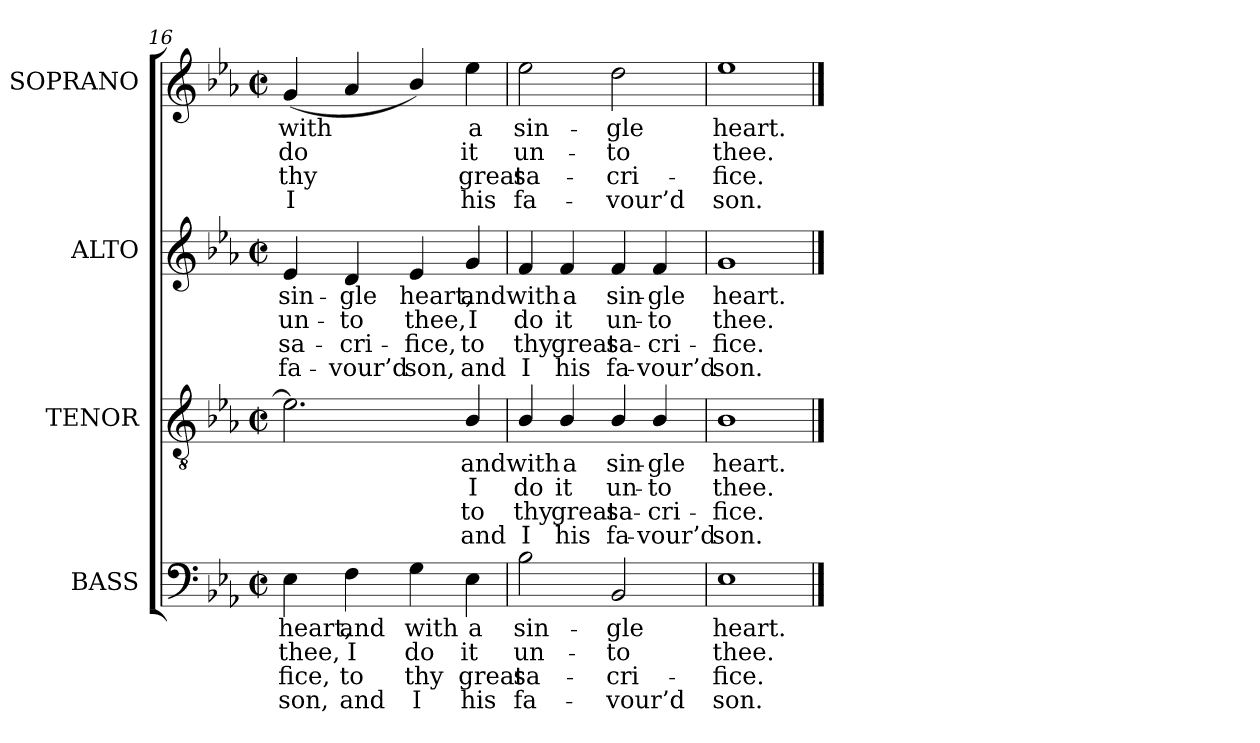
**kern	**text	**text	**text	**text	**kern	**text	**text	**text	**text	**kern	**text	**text	**text	**text	**kern	**text	**text	**text	**text
*part4	*part4	*part4	*part4	*part4	*part3	*part3	*part3	*part3	*part3	*part2	*part2	*part2	*part2	*part2	*part1	*part1	*part1	*part1	*part1
*staff4	*staff4	*staff4	*staff4	*staff4	*staff3	*staff3	*staff3	*staff3	*staff3	*staff2	*staff2	*staff2	*staff2	*staff2	*staff1	*staff1	*staff1	*staff1	*staff1
*I"BASS	*	*	*	*	*I"TENOR	*	*	*	*	*I"ALTO	*	*	*	*	*I"SOPRANO	*	*	*	*
*I'B.	*	*	*	*	*I'T.	*	*	*	*	*I'A.	*	*	*	*	*I'S.	*	*	*	*
*clefF4	*	*	*	*	*clefGv2	*	*	*	*	*clefG2	*	*	*	*	*clefG2	*	*	*	*
*	*	*	*	*	*ITrd7c12	*	*	*	*	*	*	*	*	*	*	*	*	*	*
*k[b-e-a-]	*	*	*	*	*k[b-e-a-]	*	*	*	*	*k[b-e-a-]	*	*	*	*	*k[b-e-a-]	*	*	*	*
*E-:	*	*	*	*	*E-:	*	*	*	*	*E-:	*	*	*	*	*E-:	*	*	*	*
*M2/2	*	*	*	*	*M2/2	*	*	*	*	*M2/2	*	*	*	*	*M2/2	*	*	*	*
*met(c|)	*	*	*	*	*met(c|)	*	*	*	*	*met(c|)	*	*	*	*	*met(c|)	*	*	*	*
=16	=16	=16	=16	=16	=16	=16	=16	=16	=16	=16	=16	=16	=16	=16	=16	=16	=16	=16	=16
!	!LO:LY:b:color=#000000	!LO:LY:b:color=#000000	!LO:LY:b:color=#000000	!LO:LY:b:color=#000000	!	!	!	!	!	!	!	!	!	!	!	!	!	!	!
!	!	!	!	!	!	!	!	!	!	!	!LO:LY:b:color=#000000	!LO:LY:b:color=#000000	!LO:LY:b:color=#000000	!LO:LY:b:color=#000000	!	!	!	!	!
!	!	!	!	!	!	!	!	!	!	!	!	!	!	!	!	!LO:LY:b:color=#000000	!LO:LY:b:color=#000000	!LO:LY:b:color=#000000	!LO:LY:b:color=#000000
4E-i\	heart,	thee,	fice,	son,	2.E-i\]	.	.	.	.	4e-i/	sin-	un-	sa-	-fa-	(4gi/	with	do	thy	I
!	!LO:LY:b:color=#000000	!LO:LY:b:color=#000000	!LO:LY:b:color=#000000	!LO:LY:b:color=#000000	!	!	!	!	!	!	!	!	!	!	!	!	!	!	!
!	!	!	!	!	!	!	!	!	!	!	!LO:LY:b:color=#000000	!LO:LY:b:color=#000000	!LO:LY:b:color=#000000	!LO:LY:b:color=#000000	!	!	!	!	!
4Fi\	and	I	to	and	.	.	.	.	.	4di/	-gle	-to	-cri-	-vour’d	4a-i/	.	.	.	.
!	!LO:LY:b:color=#000000	!LO:LY:b:color=#000000	!LO:LY:b:color=#000000	!LO:LY:b:color=#000000	!	!	!	!	!	!	!	!	!	!	!	!	!	!	!
!	!	!	!	!	!	!	!	!	!	!	!LO:LY:b:color=#000000	!LO:LY:b:color=#000000	!LO:LY:b:color=#000000	!LO:LY:b:color=#000000	!	!	!	!	!
4Gi\	with	do	thy	I	.	.	.	.	.	4e-i/	heart,	thee,	fice,	son,	4b-i/)	.	.	.	.
!	!LO:LY:b:color=#000000	!LO:LY:b:color=#000000	!LO:LY:b:color=#000000	!LO:LY:b:color=#000000	!	!	!	!	!	!	!	!	!	!	!	!	!	!	!
!	!	!	!	!	!	!LO:LY:b:color=#000000	!LO:LY:b:color=#000000	!LO:LY:b:color=#000000	!LO:LY:b:color=#000000	!	!	!	!	!	!	!	!	!	!
!	!	!	!	!	!	!	!	!	!	!	!LO:LY:b:color=#000000	!LO:LY:b:color=#000000	!LO:LY:b:color=#000000	!LO:LY:b:color=#000000	!	!	!	!	!
!	!	!	!	!	!	!	!	!	!	!	!	!	!	!	!	!LO:LY:b:color=#000000	!LO:LY:b:color=#000000	!LO:LY:b:color=#000000	!LO:LY:b:color=#000000
4E-i\	a	it	great	his	4BB-i/	and	I	to	and	4gi/	and	I	to	and	4ee-i\	a	it	great	his
=17	=17	=17	=17	=17	=17	=17	=17	=17	=17	=17	=17	=17	=17	=17	=17	=17	=17	=17	=17
!	!LO:LY:b:color=#000000	!LO:LY:b:color=#000000	!LO:LY:b:color=#000000	!LO:LY:b:color=#000000	!	!	!	!	!	!	!	!	!	!	!	!	!	!	!
!	!	!	!	!	!	!LO:LY:b:color=#000000	!LO:LY:b:color=#000000	!LO:LY:b:color=#000000	!LO:LY:b:color=#000000	!	!	!	!	!	!	!	!	!	!
!	!	!	!	!	!	!	!	!	!	!	!LO:LY:b:color=#000000	!LO:LY:b:color=#000000	!LO:LY:b:color=#000000	!LO:LY:b:color=#000000	!	!	!	!	!
!	!	!	!	!	!	!	!	!	!	!	!	!	!	!	!	!LO:LY:b:color=#000000	!LO:LY:b:color=#000000	!LO:LY:b:color=#000000	!LO:LY:b:color=#000000
2B-i\	sin-	un-	sa-	-fa-	4BB-i/	with	do	thy	I	4fi/	with	do	thy	I	2ee-i\	sin-	un-	sa-	-fa-
!	!	!	!	!	!	!LO:LY:b:color=#000000	!LO:LY:b:color=#000000	!LO:LY:b:color=#000000	!LO:LY:b:color=#000000	!	!	!	!	!	!	!	!	!	!
!	!	!	!	!	!	!	!	!	!	!	!LO:LY:b:color=#000000	!LO:LY:b:color=#000000	!LO:LY:b:color=#000000	!LO:LY:b:color=#000000	!	!	!	!	!
.	.	.	.	.	4BB-i/	a	it	great	his	4fi/	a	it	great	his	.	.	.	.	.
!	!LO:LY:b:color=#000000	!LO:LY:b:color=#000000	!LO:LY:b:color=#000000	!LO:LY:b:color=#000000	!	!	!	!	!	!	!	!	!	!	!	!	!	!	!
!	!	!	!	!	!	!LO:LY:b:color=#000000	!LO:LY:b:color=#000000	!LO:LY:b:color=#000000	!LO:LY:b:color=#000000	!	!	!	!	!	!	!	!	!	!
!	!	!	!	!	!	!	!	!	!	!	!LO:LY:b:color=#000000	!LO:LY:b:color=#000000	!LO:LY:b:color=#000000	!LO:LY:b:color=#000000	!	!	!	!	!
!	!	!	!	!	!	!	!	!	!	!	!	!	!	!	!	!LO:LY:b:color=#000000	!LO:LY:b:color=#000000	!LO:LY:b:color=#000000	!LO:LY:b:color=#000000
2BB-i/	-gle	-to	-cri-	-vour’d	4BB-i/	sin-	un-	sa-	-fa-	4fi/	sin-	un-	sa-	-fa-	2ddi\	-gle	-to	-cri-	-vour’d
!	!	!	!	!	!	!LO:LY:b:color=#000000	!LO:LY:b:color=#000000	!LO:LY:b:color=#000000	!LO:LY:b:color=#000000	!	!	!	!	!	!	!	!	!	!
!	!	!	!	!	!	!	!	!	!	!	!LO:LY:b:color=#000000	!LO:LY:b:color=#000000	!LO:LY:b:color=#000000	!LO:LY:b:color=#000000	!	!	!	!	!
.	.	.	.	.	4BB-i/	-gle	-to	-cri-	-vour’d	4fi/	-gle	-to	-cri-	-vour’d	.	.	.	.	.
=18	=18	=18	=18	=18	=18	=18	=18	=18	=18	=18	=18	=18	=18	=18	=18	=18	=18	=18	=18
!	!LO:LY:b:color=#000000	!LO:LY:b:color=#000000	!LO:LY:b:color=#000000	!LO:LY:b:color=#000000	!	!	!	!	!	!	!	!	!	!	!	!	!	!	!
!	!	!	!	!	!	!LO:LY:b:color=#000000	!LO:LY:b:color=#000000	!LO:LY:b:color=#000000	!LO:LY:b:color=#000000	!	!	!	!	!	!	!	!	!	!
!	!	!	!	!	!	!	!	!	!	!	!LO:LY:b:color=#000000	!LO:LY:b:color=#000000	!LO:LY:b:color=#000000	!LO:LY:b:color=#000000	!	!	!	!	!
!	!	!	!	!	!	!	!	!	!	!	!	!	!	!	!	!LO:LY:b:color=#000000	!LO:LY:b:color=#000000	!LO:LY:b:color=#000000	!LO:LY:b:color=#000000
1E-i	heart.	thee.	fice.	son.	1BB-i	heart.	thee.	fice.	son.	1gi	heart.	thee.	fice.	son.	1ee-i	heart.	thee.	fice.	son.
==	==	==	==	==	==	==	==	==	==	==	==	==	==	==	==	==	==	==	==
*-	*-	*-	*-	*-	*-	*-	*-	*-	*-	*-	*-	*-	*-	*-	*-	*-	*-	*-	*-
